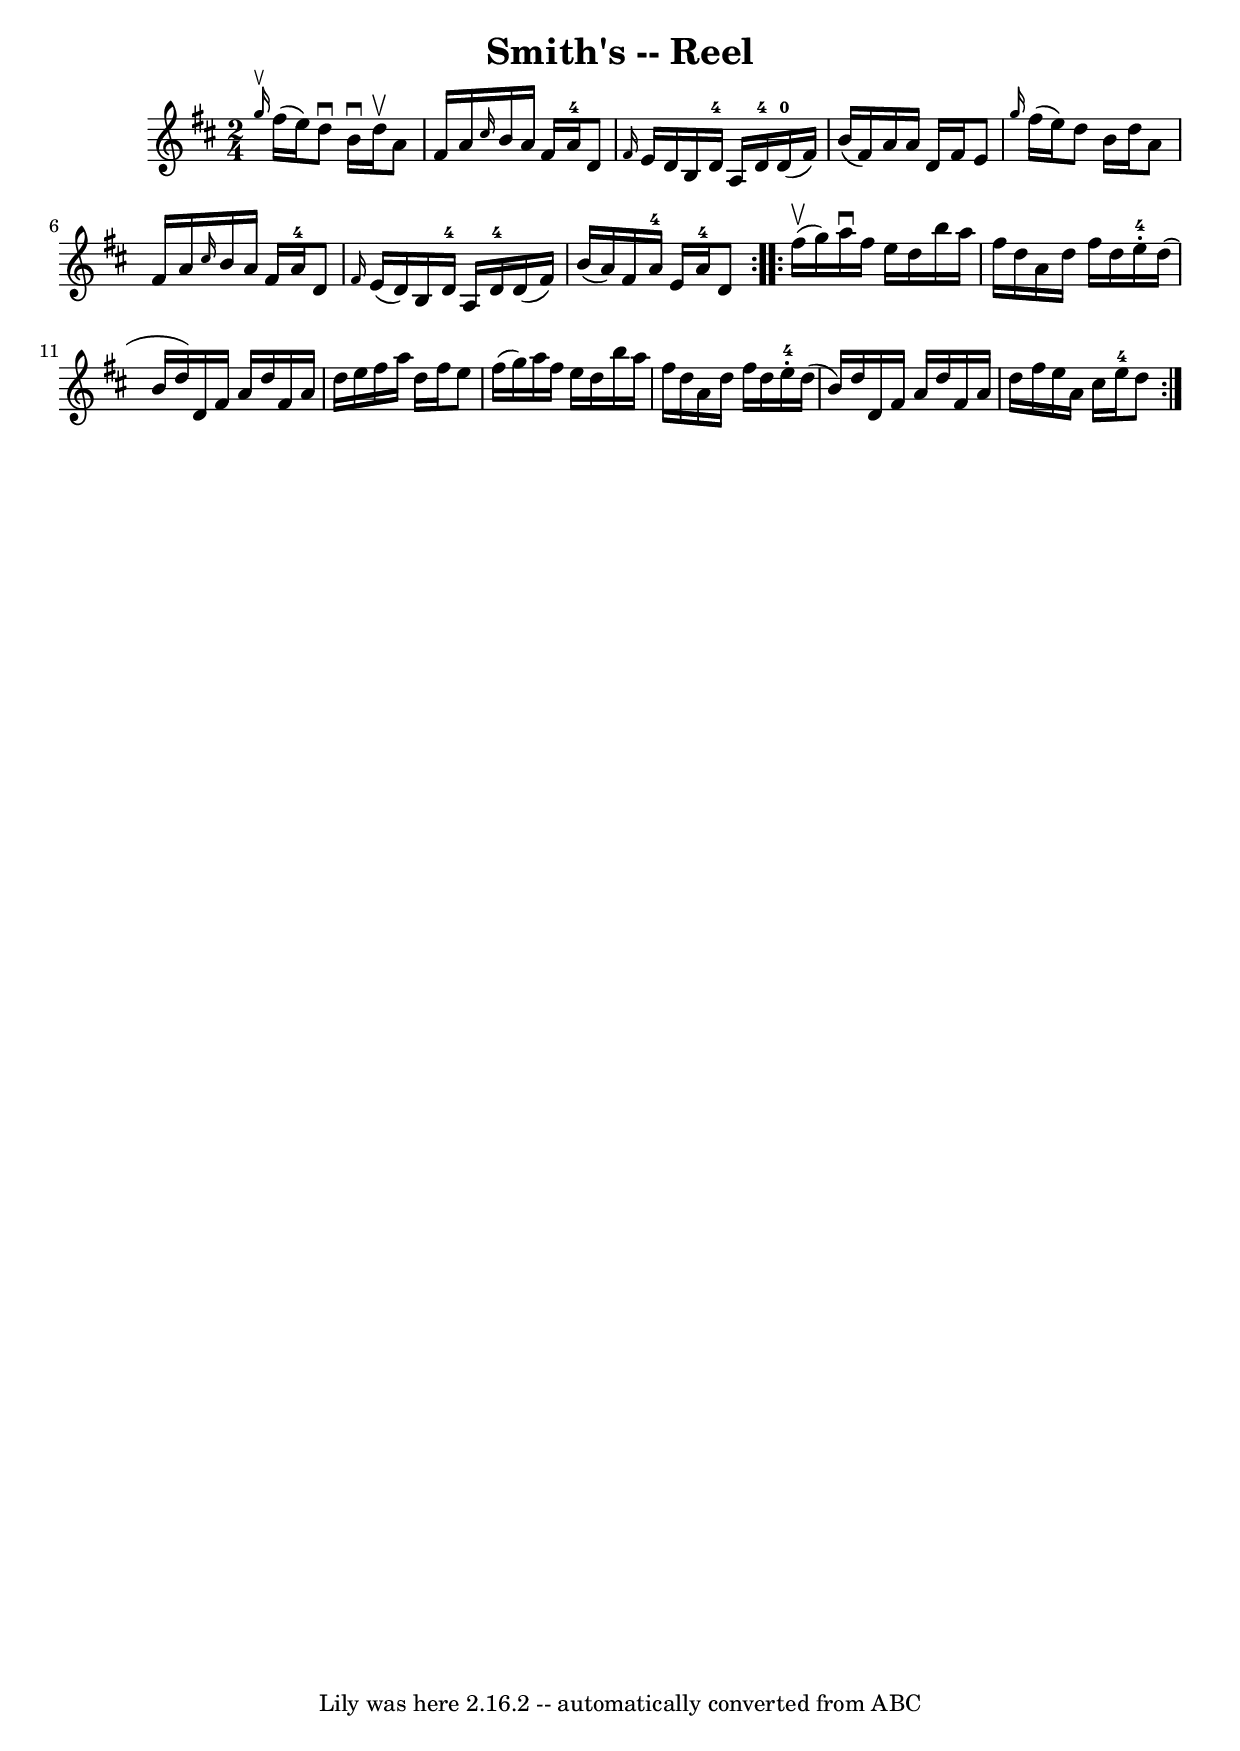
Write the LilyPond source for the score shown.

\version "2.16.2"
\include "Mammoth.ily"
\header {
  %% book = "Ryan's Mammoth Collection"
 crossRefNumber = "1"
 footnotes = "\\\\AKA Kitty's Wedding Hornpipe\\\\350"
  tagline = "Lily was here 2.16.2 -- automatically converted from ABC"
  title = "Smith's -- Reel"

}
voicedefault =  {



  \repeat volta 2 {

    \time 2/4 
    \key d \major
    \grace { g''16^\upbow  	   } fis''16 (e''16)   |
 d''8^\downbow b'16^\downbow d''16^\upbow a'8 fis'16 a'16     |
    \grace { cis''16  
	   } b'16 a'16 fis'16 a'16-4   
 d'8  \grace { fis'16   		} e'16 d'16     |
 b16 d'16-4 a16 d'16-4 d'16-0(fis'16) b'16 (fis'16)    |
    
 a'16 a'16 d'16 fis'16 e'8  \grace { g''16   				      } fis''16 (e''16 )    |
 d''8 b'16 d''16 a'8 fis'16 a'16    |
    
    \grace { cis''16  
	   } b'16 a'16 fis'16 a'16-4 d'8  \grace {    
	 fis'16   	   } e'16 (d'16)    |
 b16 d'16-4 a16 d'16-4 d'16 (fis'16) b'16 (a'16)    |
 fis'16 a'16-4   
 e'16 a'16-4 d'8  
  }     
  \repeat volta 2 { fis''16^\upbow(g''16)   |
 a''16^\downbow fis''16 e''16 d''16 b''16 a''16 fis''16 d''16     |
 a'16 d''16 fis''16 d''16 e''16-4-. d''16 (b'16 d''16)   |
 d'16 fis'16 a'16 d''16 fis'16 a'16 d''16 e''16     |
 fis''16 a''16 d''16 fis''16 e''8 fis''16 (g''16)    |
 a''16 fis''16 e''16 d''16 b''16 a''16 fis''16 d''16     |
    
 a'16 d''16 fis''16 d''16 e''16-4-. d''16 (b'16) d''16     |
 d'16 fis'16 a'16 d''16 fis'16 a'16 d''16 fis''16     |
 e''16 a'16 cis''16 e''16-4 d''8    
  }   

}

\score{
  <<

    \context Staff="default"
    {
      \voicedefault 
      
    }

  >>
  \layout {
    
  }
  \midi {
  }

}
